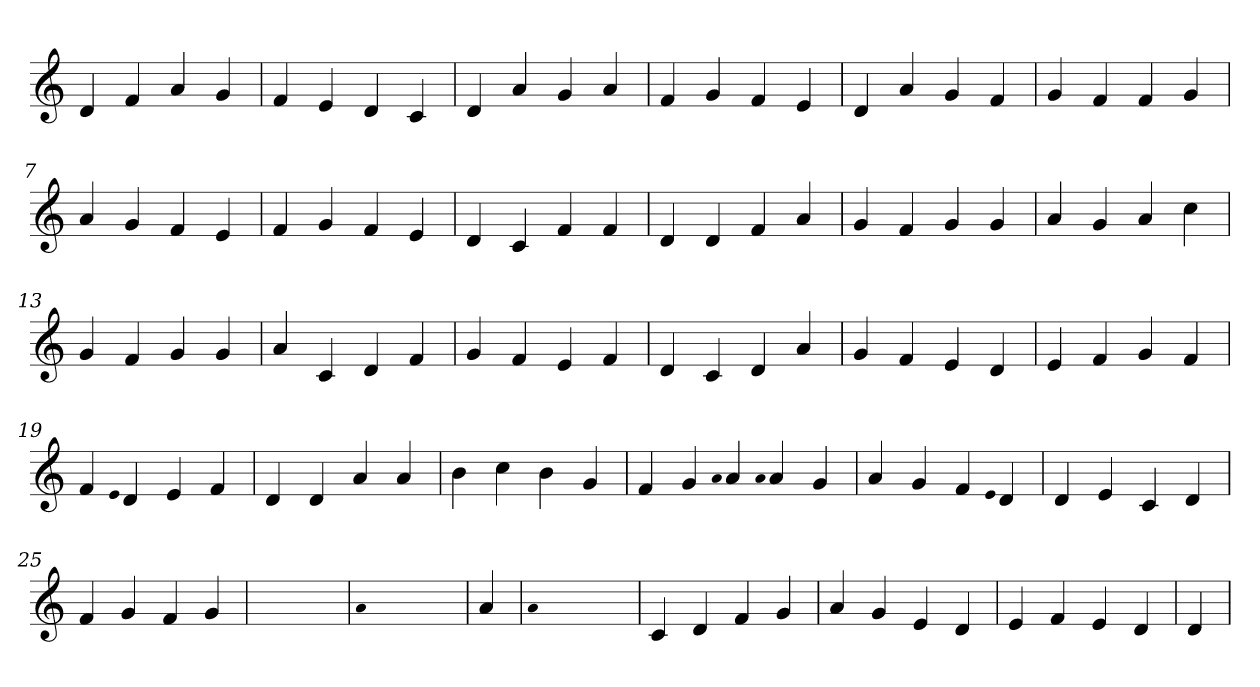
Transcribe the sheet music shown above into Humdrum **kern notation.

**kern
*part1
*staff1
*clefG2
=1
4d
4f
4a
4g
=2
4f
4e
4d
4c
=3
4d
4a
4g
4a
=4
4f
4g
4f
4e
=5
4d
4a
4g
4f
=6
4g
4f
4f
4g
=7
4a
4g
4f
4e
=8
4f
4g
4f
4e
=9
4d
4c
4f
4f
=10
4d
4d
4f
4a
=11
4g
4f
4g
4g
=12
4a
4g
4a
4cc
=13
4g
4f
4g
4g
=14
4a
4c
4d
4f
=15
4g
4f
4e
4f
=16
4d
4c
4d
4a
=17
4g
4f
4e
4d
=18
4e
4f
4g
4f
=19
4f
qqe
4d
4e
4f
=20
4d
4d
4a
4a
=21
4b
4cc
4b
4g
=22
4f
4g
qqa
4a
qqa
4a
4g
=23
4a
4g
4f
qqe
4d
=24
4d
4e
4c
4d
=25
4f
4g
4f
4g
=26
1ryy
=26
qqa
1ryy
=26
4a
=26
qqa
1ryy
=26
4c
4d
4f
4g
=27
4a
4g
4e
4d
=28
4e
4f
4e
4d
=29
4d
=
*-
